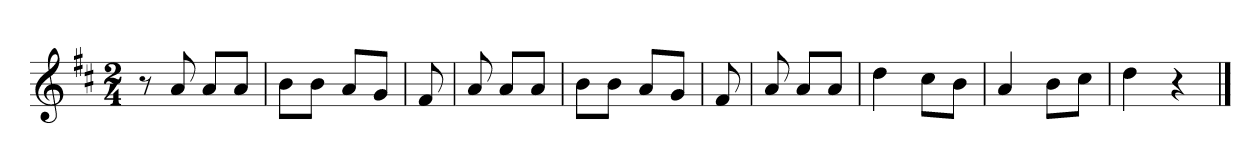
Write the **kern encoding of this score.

**kern
*part1
*staff1
*clefG2
*k[f#c#]
*D:
*M2/4
=
8r
8a
8a/L
8a/J
=2
8b\L
8b\J
8a/L
8g/J
=3
8f#
=4
8a
8a/L
8a/J
=5
8b\L
8b\J
8a/L
8g/J
=6
8f#
=7
8a
8a/L
8a/J
=8
4dd
8cc#\L
8b\J
=9
4a
8b\L
8cc#\J
=10
4dd
4r
==
*-
